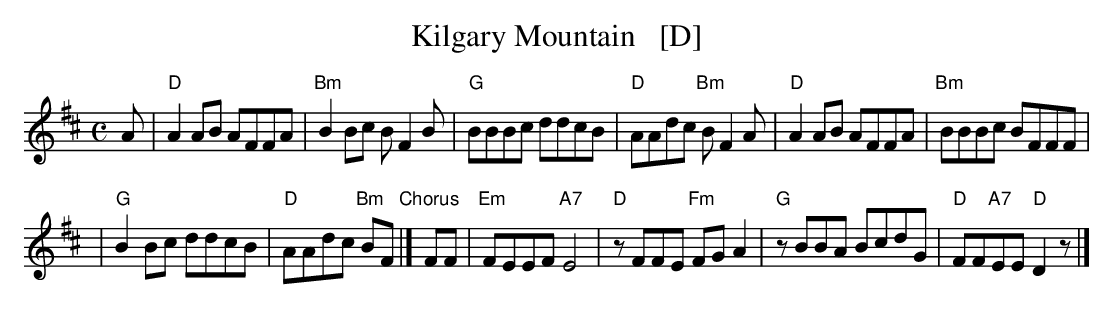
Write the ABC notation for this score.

X:1
T: Kilgary Mountain   [D]
M: C
L: 1/8
K: D
A |\
"D"A2AB AFFA | "Bm"B2Bc BF2B |\
"G"BBBc ddcB | "D"AAdc "Bm"BF2A |\
"D"A2AB AFFA | "Bm"BBBc BFFF |
| "G"B2Bc ddcB | "D"AAdc "Bm"BF "Chorus"|]\
FF |\
"Em"FEEF "A7"E4 | "D"zFFE "Fm"FGA2 |\
"G"zBBA BcdG | "D"FF"A7"EE "D"D2z |]
